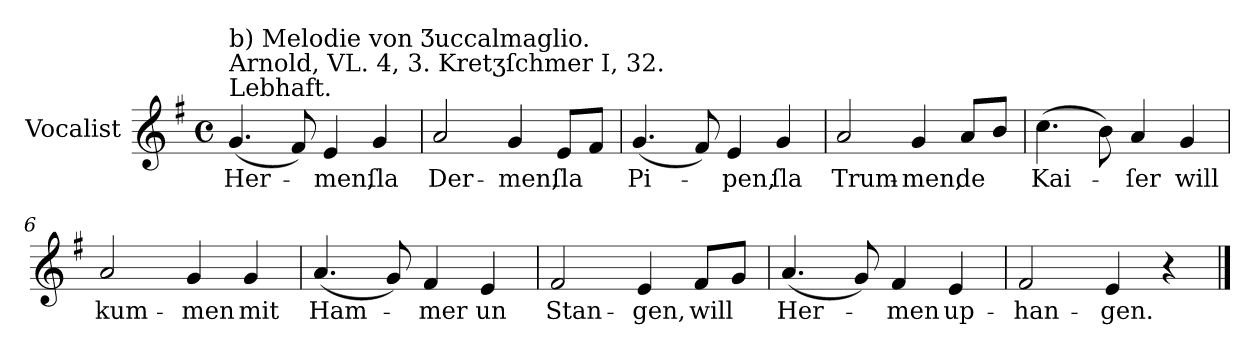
**kern	**text
*part1	*part1
*staff1	*staff1
*I"Vocalist	*
*k[f#]	*
*e:	*
*M4/4	*
*met(c)	*
=1	=1
!LO:TX:a:t=Lebhaft.	!
!LO:TX:a:t=Arnold, VL. 4, 3. Kretʒſchmer I, 32.	!
!LO:TX:a:t=b) Melodie von Ʒuccalmaglio.	!
(4.g	Her-
8f#)	.
4e	-men,
4g	ſla
=2	=2
2a	Der-
4g	-men,
8eL	ſla
8f#J	.
=3	=3
(4.g	Pi-
8f#)	.
4e	-pen,
4g	ſla
=4	=4
2a	Trum-
4g	-men,
8aL	de
8bJ	.
=5	=5
(4.cc	Kai-
8b)	.
4a	-ſer
4g	will
=6	=6
2a	kum-
4g	-men
4g	mit
=7	=7
(4.a	Ham-
8g)	.
4f#	-mer
4e	un
=8	=8
2f#	Stan-
4e	-gen,
8f#L	will
8gJ	.
=9	=9
(4.a	Her-
8g)	.
4f#	-men
4e	up-
=10	=10
2f#	-han-
4e	-gen.
4r	.
==	==
*-	*-
